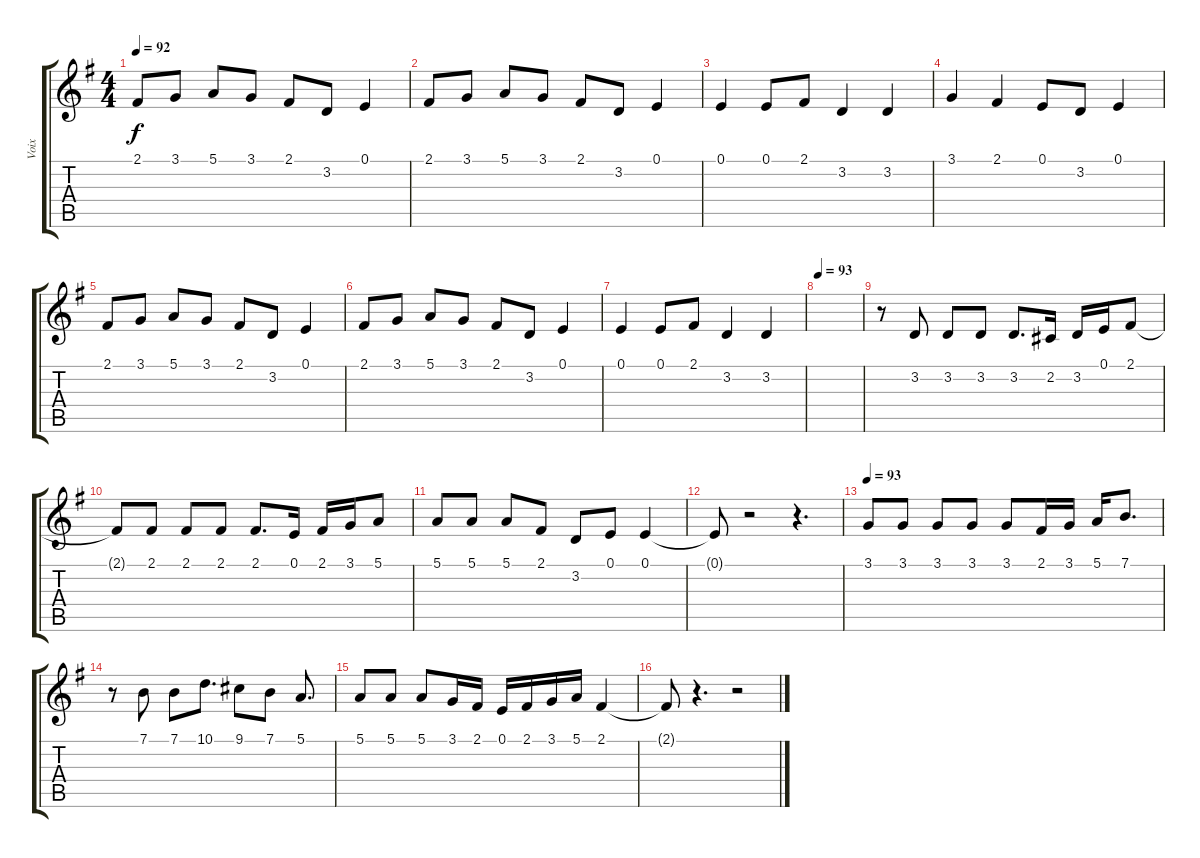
\track ("Voix" "Voix") {instrument lead2sawtooth}
\staff {score tabs}
\tuning (E4 B3 G3 D3 A2 E2) {hide}
\ts (4 4)
\tempo 92
\clef g2
\ks g
2.1.8{dy f} 3.1.8 5.1.8 3.1.8 2.1.8 3.2.8 0.1.4 |
2.1.8 3.1.8 5.1.8 3.1.8 2.1.8 3.2.8 0.1.4 |
0.1.4 0.1.8 2.1.8 3.2.4 3.2.4 |
3.1.4 2.1.4 0.1.8 3.2.8 0.1.4 |
2.1.8 3.1.8 5.1.8 3.1.8 2.1.8 3.2.8 0.1.4 |
2.1.8 3.1.8 5.1.8 3.1.8 2.1.8 3.2.8 0.1.4 |
0.1.4 0.1.8 2.1.8 3.2.4 3.2.4 |
\tempo 93
|
r.8 3.2.8 3.2.8 3.2.8 3.2.8{d} 2.2.16 3.2.16 0.1.16 2.1.8 |
2.1{t}.8 2.1.8 2.1.8 2.1.8 2.1.8{d} 0.1.16 2.1.16 3.1.16 5.1.8 |
5.1.8 5.1.8 5.1.8 2.1.8 3.2.8 0.1.8 0.1.4 |
0.1{t}.8 r.2 r.4{d} |
\tempo 93
3.1.8 3.1.8 3.1.8 3.1.8 3.1.8 2.1.16 3.1.16 5.1.16 7.1.8{d} |
r.8 7.1.8 7.1.8 10.1.8{d} 9.1.8 7.1.8 5.1.8{d} |
5.1.8 5.1.8 5.1.8 3.1.16 2.1.16 0.1.16 2.1.16 3.1.16 5.1.16 2.1.4 |
2.1{t}.8 r.4{d} r.2
